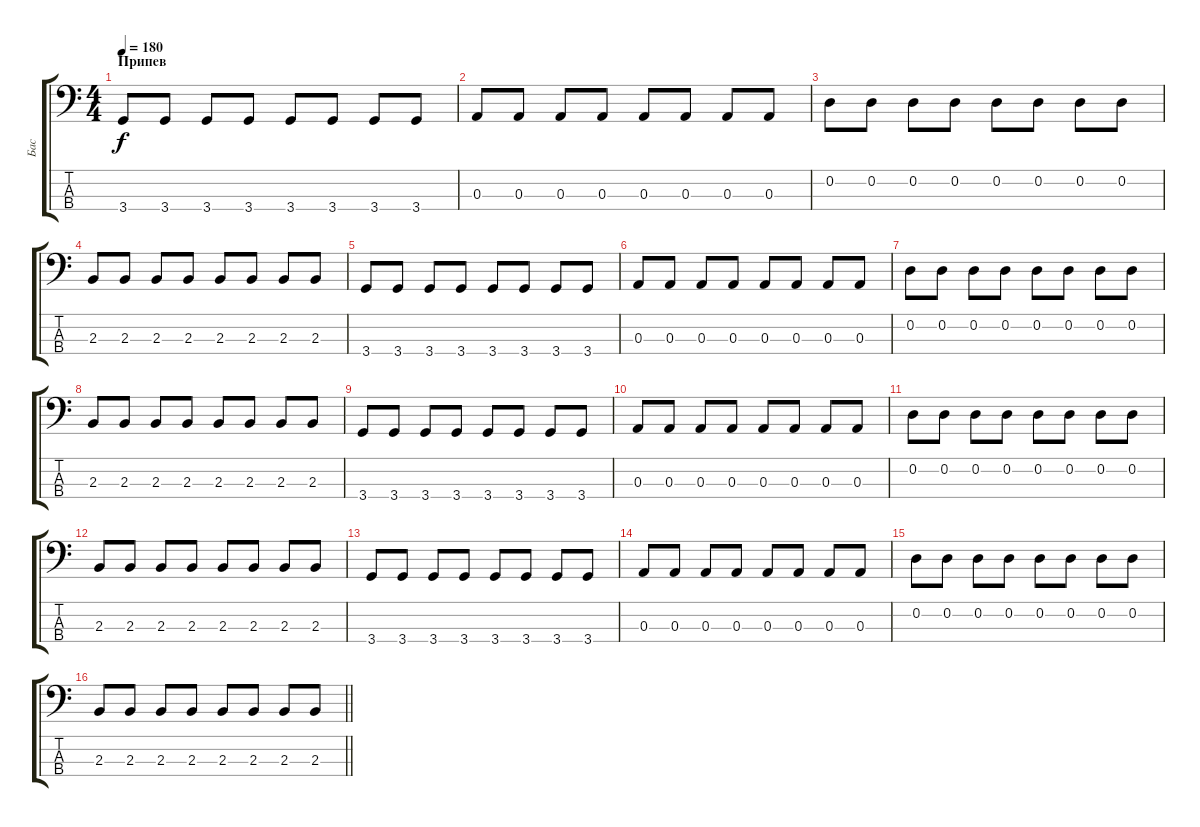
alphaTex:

\track ("Бас" "Бас") {instrument electricbassfinger}
\staff {score tabs}
\tuning (G2 D2 A1 E1) {hide}
\ts (4 4)
\section ("" "Припев")
\tempo 180
\clef f4
\ks c
3.4.8{dy f} 3.4.8 3.4.8 3.4.8 3.4.8 3.4.8 3.4.8 3.4.8 |
0.3.8 0.3.8 0.3.8 0.3.8 0.3.8 0.3.8 0.3.8 0.3.8 |
0.2.8 0.2.8 0.2.8 0.2.8 0.2.8 0.2.8 0.2.8 0.2.8 |
2.3.8 2.3.8 2.3.8 2.3.8 2.3.8 2.3.8 2.3.8 2.3.8 |
3.4.8 3.4.8 3.4.8 3.4.8 3.4.8 3.4.8 3.4.8 3.4.8 |
0.3.8 0.3.8 0.3.8 0.3.8 0.3.8 0.3.8 0.3.8 0.3.8 |
0.2.8 0.2.8 0.2.8 0.2.8 0.2.8 0.2.8 0.2.8 0.2.8 |
2.3.8 2.3.8 2.3.8 2.3.8 2.3.8 2.3.8 2.3.8 2.3.8 |
3.4.8 3.4.8 3.4.8 3.4.8 3.4.8 3.4.8 3.4.8 3.4.8 |
0.3.8 0.3.8 0.3.8 0.3.8 0.3.8 0.3.8 0.3.8 0.3.8 |
0.2.8 0.2.8 0.2.8 0.2.8 0.2.8 0.2.8 0.2.8 0.2.8 |
2.3.8 2.3.8 2.3.8 2.3.8 2.3.8 2.3.8 2.3.8 2.3.8 |
3.4.8 3.4.8 3.4.8 3.4.8 3.4.8 3.4.8 3.4.8 3.4.8 |
0.3.8 0.3.8 0.3.8 0.3.8 0.3.8 0.3.8 0.3.8 0.3.8 |
0.2.8 0.2.8 0.2.8 0.2.8 0.2.8 0.2.8 0.2.8 0.2.8 |
\barLineRight lightlight
2.3.8 2.3.8 2.3.8 2.3.8 2.3.8 2.3.8 2.3.8 2.3.8
